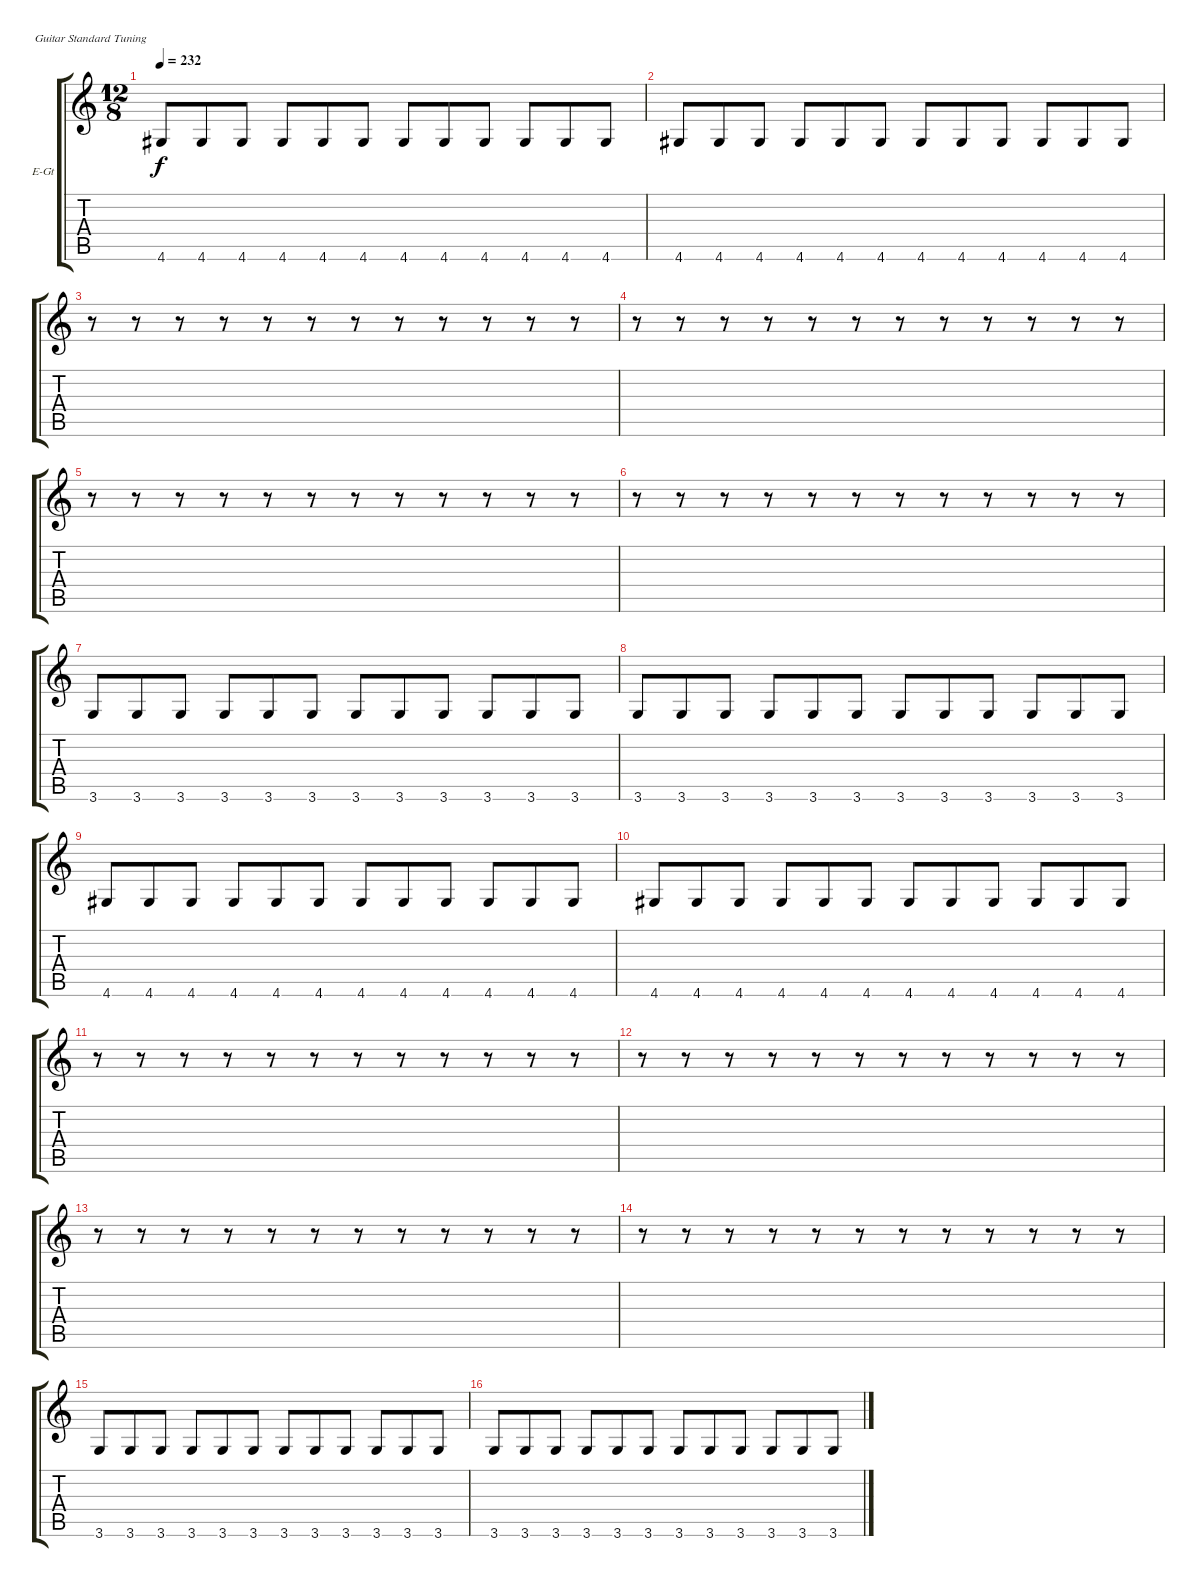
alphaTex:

\bracketExtendMode groupsimilarinstruments
\firstSystemTrackNameOrientation horizontal
\otherSystemsTrackNameOrientation horizontal
\track ("Ритм" "E-Gt") {instrument distortionguitar}
\staff {score tabs}
\tuning (E4 B3 G3 D3 A2 E2)
\ts (12 8)
\tempo 232
\clef g2
\ks c
4.6.8{dy f} 4.6.8 4.6.8 4.6.8 4.6.8 4.6.8 4.6.8 4.6.8 4.6.8 4.6.8 4.6.8 4.6.8 |
4.6.8 4.6.8 4.6.8 4.6.8 4.6.8 4.6.8 4.6.8 4.6.8 4.6.8 4.6.8 4.6.8 4.6.8 |
r.8 r.8 r.8 r.8 r.8 r.8 r.8 r.8 r.8 r.8 r.8 r.8 |
r.8 r.8 r.8 r.8 r.8 r.8 r.8 r.8 r.8 r.8 r.8 r.8 |
r.8 r.8 r.8 r.8 r.8 r.8 r.8 r.8 r.8 r.8 r.8 r.8 |
r.8 r.8 r.8 r.8 r.8 r.8 r.8 r.8 r.8 r.8 r.8 r.8 |
3.6.8 3.6.8 3.6.8 3.6.8 3.6.8 3.6.8 3.6.8 3.6.8 3.6.8 3.6.8 3.6.8 3.6.8 |
3.6.8 3.6.8 3.6.8 3.6.8 3.6.8 3.6.8 3.6.8 3.6.8 3.6.8 3.6.8 3.6.8 3.6.8 |
4.6.8 4.6.8 4.6.8 4.6.8 4.6.8 4.6.8 4.6.8 4.6.8 4.6.8 4.6.8 4.6.8 4.6.8 |
4.6.8 4.6.8 4.6.8 4.6.8 4.6.8 4.6.8 4.6.8 4.6.8 4.6.8 4.6.8 4.6.8 4.6.8 |
r.8 r.8 r.8 r.8 r.8 r.8 r.8 r.8 r.8 r.8 r.8 r.8 |
r.8 r.8 r.8 r.8 r.8 r.8 r.8 r.8 r.8 r.8 r.8 r.8 |
r.8 r.8 r.8 r.8 r.8 r.8 r.8 r.8 r.8 r.8 r.8 r.8 |
r.8 r.8 r.8 r.8 r.8 r.8 r.8 r.8 r.8 r.8 r.8 r.8 |
3.6.8 3.6.8 3.6.8 3.6.8 3.6.8 3.6.8 3.6.8 3.6.8 3.6.8 3.6.8 3.6.8 3.6.8 |
3.6.8 3.6.8 3.6.8 3.6.8 3.6.8 3.6.8 3.6.8 3.6.8 3.6.8 3.6.8 3.6.8 3.6.8
